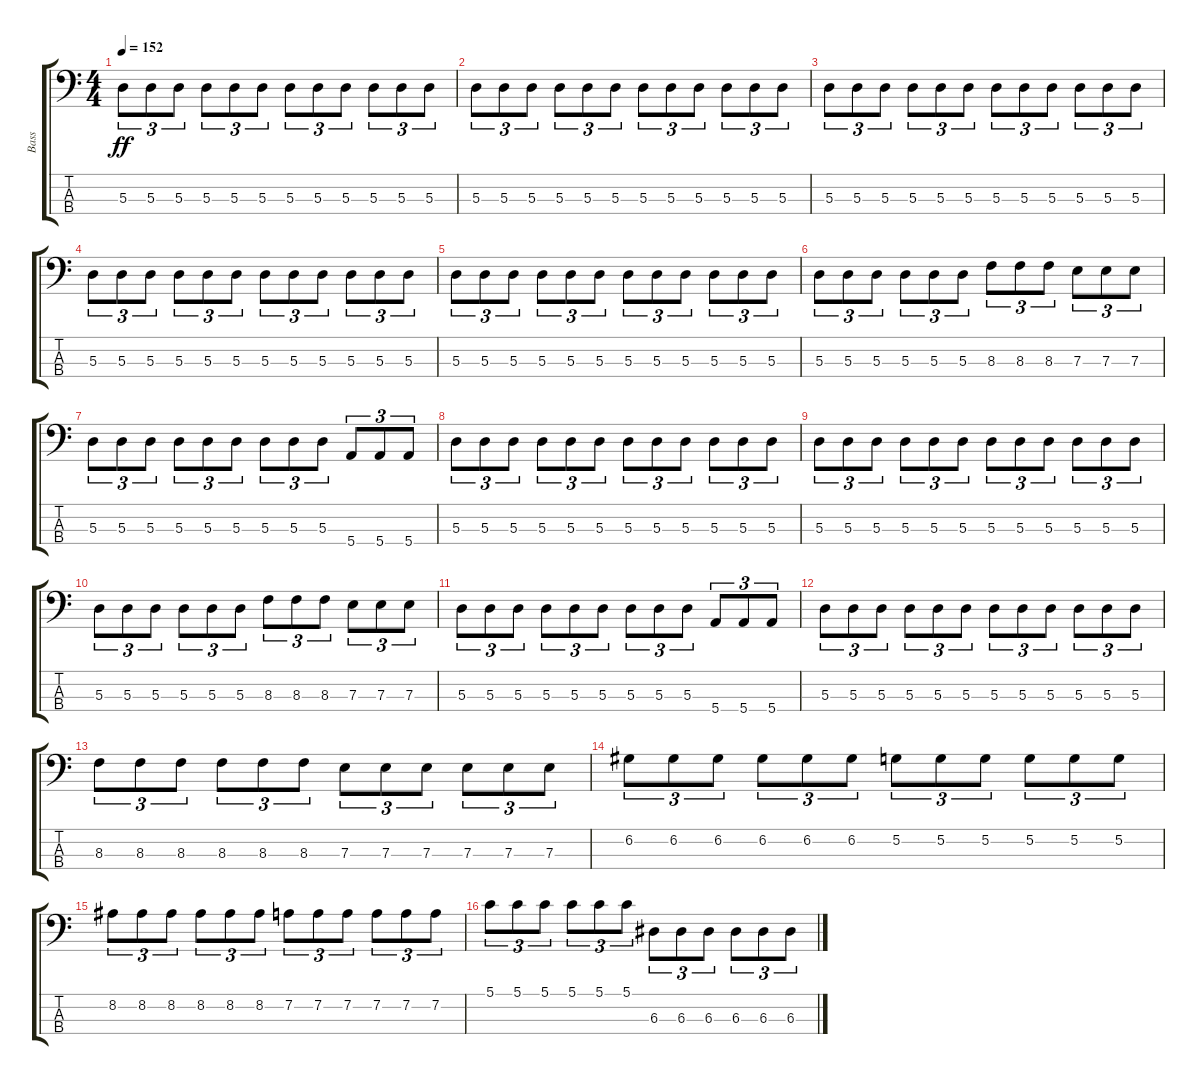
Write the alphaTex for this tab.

\track ("Bass" "Bass") {instrument electricbassfinger}
\staff {score tabs}
\tuning (G2 D2 A1 E1) {hide}
\ts (4 4)
\tempo 152
\clef f4
\ks c
5.3.8{tu (3 2) dy ff} 5.3.8{tu (3 2)} 5.3.8{tu (3 2)} 5.3.8{tu (3 2)} 5.3.8{tu (3 2)} 5.3.8{tu (3 2)} 5.3.8{tu (3 2)} 5.3.8{tu (3 2)} 5.3.8{tu (3 2)} 5.3.8{tu (3 2)} 5.3.8{tu (3 2)} 5.3.8{tu (3 2)} |
5.3.8{tu (3 2)} 5.3.8{tu (3 2)} 5.3.8{tu (3 2)} 5.3.8{tu (3 2)} 5.3.8{tu (3 2)} 5.3.8{tu (3 2)} 5.3.8{tu (3 2)} 5.3.8{tu (3 2)} 5.3.8{tu (3 2)} 5.3.8{tu (3 2)} 5.3.8{tu (3 2)} 5.3.8{tu (3 2)} |
5.3.8{tu (3 2)} 5.3.8{tu (3 2)} 5.3.8{tu (3 2)} 5.3.8{tu (3 2)} 5.3.8{tu (3 2)} 5.3.8{tu (3 2)} 5.3.8{tu (3 2)} 5.3.8{tu (3 2)} 5.3.8{tu (3 2)} 5.3.8{tu (3 2)} 5.3.8{tu (3 2)} 5.3.8{tu (3 2)} |
5.3.8{tu (3 2)} 5.3.8{tu (3 2)} 5.3.8{tu (3 2)} 5.3.8{tu (3 2)} 5.3.8{tu (3 2)} 5.3.8{tu (3 2)} 5.3.8{tu (3 2)} 5.3.8{tu (3 2)} 5.3.8{tu (3 2)} 5.3.8{tu (3 2)} 5.3.8{tu (3 2)} 5.3.8{tu (3 2)} |
5.3.8{tu (3 2)} 5.3.8{tu (3 2)} 5.3.8{tu (3 2)} 5.3.8{tu (3 2)} 5.3.8{tu (3 2)} 5.3.8{tu (3 2)} 5.3.8{tu (3 2)} 5.3.8{tu (3 2)} 5.3.8{tu (3 2)} 5.3.8{tu (3 2)} 5.3.8{tu (3 2)} 5.3.8{tu (3 2)} |
5.3.8{tu (3 2)} 5.3.8{tu (3 2)} 5.3.8{tu (3 2)} 5.3.8{tu (3 2)} 5.3.8{tu (3 2)} 5.3.8{tu (3 2)} 8.3.8{tu (3 2)} 8.3.8{tu (3 2)} 8.3.8{tu (3 2)} 7.3.8{tu (3 2)} 7.3.8{tu (3 2)} 7.3.8{tu (3 2)} |
5.3.8{tu (3 2)} 5.3.8{tu (3 2)} 5.3.8{tu (3 2)} 5.3.8{tu (3 2)} 5.3.8{tu (3 2)} 5.3.8{tu (3 2)} 5.3.8{tu (3 2)} 5.3.8{tu (3 2)} 5.3.8{tu (3 2)} 5.4.8{tu (3 2)} 5.4.8{tu (3 2)} 5.4.8{tu (3 2)} |
5.3.8{tu (3 2)} 5.3.8{tu (3 2)} 5.3.8{tu (3 2)} 5.3.8{tu (3 2)} 5.3.8{tu (3 2)} 5.3.8{tu (3 2)} 5.3.8{tu (3 2)} 5.3.8{tu (3 2)} 5.3.8{tu (3 2)} 5.3.8{tu (3 2)} 5.3.8{tu (3 2)} 5.3.8{tu (3 2)} |
5.3.8{tu (3 2)} 5.3.8{tu (3 2)} 5.3.8{tu (3 2)} 5.3.8{tu (3 2)} 5.3.8{tu (3 2)} 5.3.8{tu (3 2)} 5.3.8{tu (3 2)} 5.3.8{tu (3 2)} 5.3.8{tu (3 2)} 5.3.8{tu (3 2)} 5.3.8{tu (3 2)} 5.3.8{tu (3 2)} |
5.3.8{tu (3 2)} 5.3.8{tu (3 2)} 5.3.8{tu (3 2)} 5.3.8{tu (3 2)} 5.3.8{tu (3 2)} 5.3.8{tu (3 2)} 8.3.8{tu (3 2)} 8.3.8{tu (3 2)} 8.3.8{tu (3 2)} 7.3.8{tu (3 2)} 7.3.8{tu (3 2)} 7.3.8{tu (3 2)} |
5.3.8{tu (3 2)} 5.3.8{tu (3 2)} 5.3.8{tu (3 2)} 5.3.8{tu (3 2)} 5.3.8{tu (3 2)} 5.3.8{tu (3 2)} 5.3.8{tu (3 2)} 5.3.8{tu (3 2)} 5.3.8{tu (3 2)} 5.4.8{tu (3 2)} 5.4.8{tu (3 2)} 5.4.8{tu (3 2)} |
5.3.8{tu (3 2)} 5.3.8{tu (3 2)} 5.3.8{tu (3 2)} 5.3.8{tu (3 2)} 5.3.8{tu (3 2)} 5.3.8{tu (3 2)} 5.3.8{tu (3 2)} 5.3.8{tu (3 2)} 5.3.8{tu (3 2)} 5.3.8{tu (3 2)} 5.3.8{tu (3 2)} 5.3.8{tu (3 2)} |
8.3.8{tu (3 2)} 8.3.8{tu (3 2)} 8.3.8{tu (3 2)} 8.3.8{tu (3 2)} 8.3.8{tu (3 2)} 8.3.8{tu (3 2)} 7.3.8{tu (3 2)} 7.3.8{tu (3 2)} 7.3.8{tu (3 2)} 7.3.8{tu (3 2)} 7.3.8{tu (3 2)} 7.3.8{tu (3 2)} |
6.2.8{tu (3 2)} 6.2.8{tu (3 2)} 6.2.8{tu (3 2)} 6.2.8{tu (3 2)} 6.2.8{tu (3 2)} 6.2.8{tu (3 2)} 5.2.8{tu (3 2)} 5.2.8{tu (3 2)} 5.2.8{tu (3 2)} 5.2.8{tu (3 2)} 5.2.8{tu (3 2)} 5.2.8{tu (3 2)} |
8.2.8{tu (3 2)} 8.2.8{tu (3 2)} 8.2.8{tu (3 2)} 8.2.8{tu (3 2)} 8.2.8{tu (3 2)} 8.2.8{tu (3 2)} 7.2.8{tu (3 2)} 7.2.8{tu (3 2)} 7.2.8{tu (3 2)} 7.2.8{tu (3 2)} 7.2.8{tu (3 2)} 7.2.8{tu (3 2)} |
5.1.8{tu (3 2)} 5.1.8{tu (3 2)} 5.1.8{tu (3 2)} 5.1.8{tu (3 2)} 5.1.8{tu (3 2)} 5.1.8{tu (3 2)} 6.3.8{tu (3 2)} 6.3.8{tu (3 2)} 6.3.8{tu (3 2)} 6.3.8{tu (3 2)} 6.3.8{tu (3 2)} 6.3.8{tu (3 2)}
